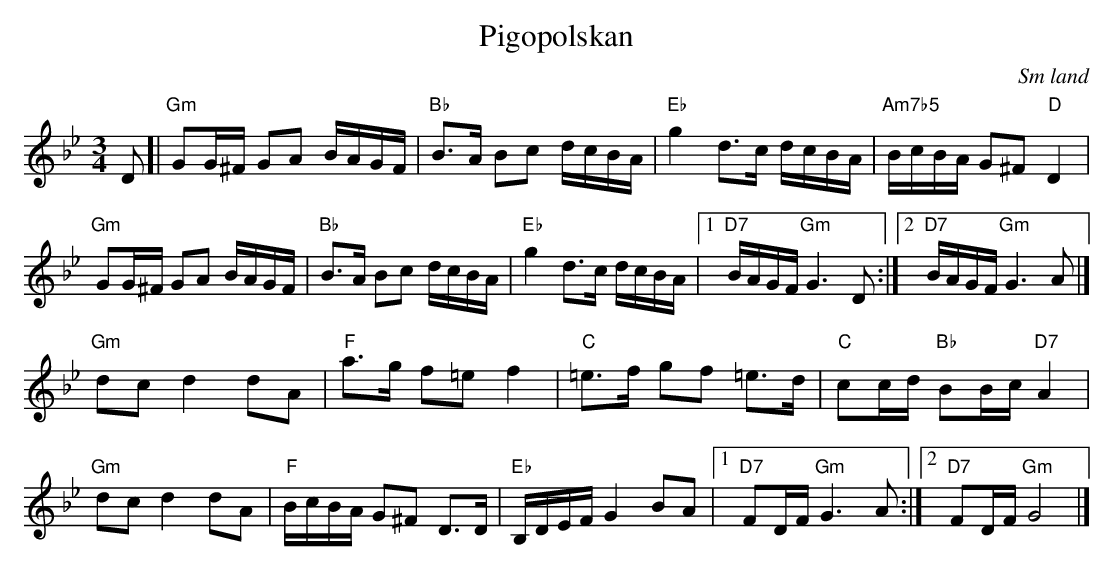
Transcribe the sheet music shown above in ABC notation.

X:1
T:Pigopolskan
O:Sm land
M:3/4
L:1/8
K:Gm
D[|"Gm" GG/2^F/2 GA B/2A/2G/2F/2|"Bb" B3/2A/2 Bc d/2c/2B/2A/2|"Eb" g2 d3/2c/2 d/2c/2B/2A/2|"Am7b5" B/2c/2B/2A/2 G^F "D" D2|
"Gm" GG/2^F/2 GA B/2A/2G/2F/2|"Bb" B3/2A/2 Bc d/2c/2B/2A/2|"Eb" g2 d3/2c/2 d/2c/2B/2A/2|[1 "D7" B/2A/2G/2F/2 "Gm" G3 D:|[2 "D7" B/2A/2G/2F/2 "Gm" G3 A|]
"Gm" dc d2 dA|"F" a3/2g/2 f=e f2|"C" =e3/2f/2 gf =e3/2d/2|"C" cc/2d/2 "Bb" BB/2c/2 "D7" A2|
"Gm" dc d2 dA|"F" B/2c/2B/2A/2 G^F D3/2D/2|"Eb" B,/2D/2E/2F/2 G2 BA|[1 "D7" FD/2F/2 "Gm" G3 A:|[2 "D7" FD/2F/2 "Gm" G4|]
